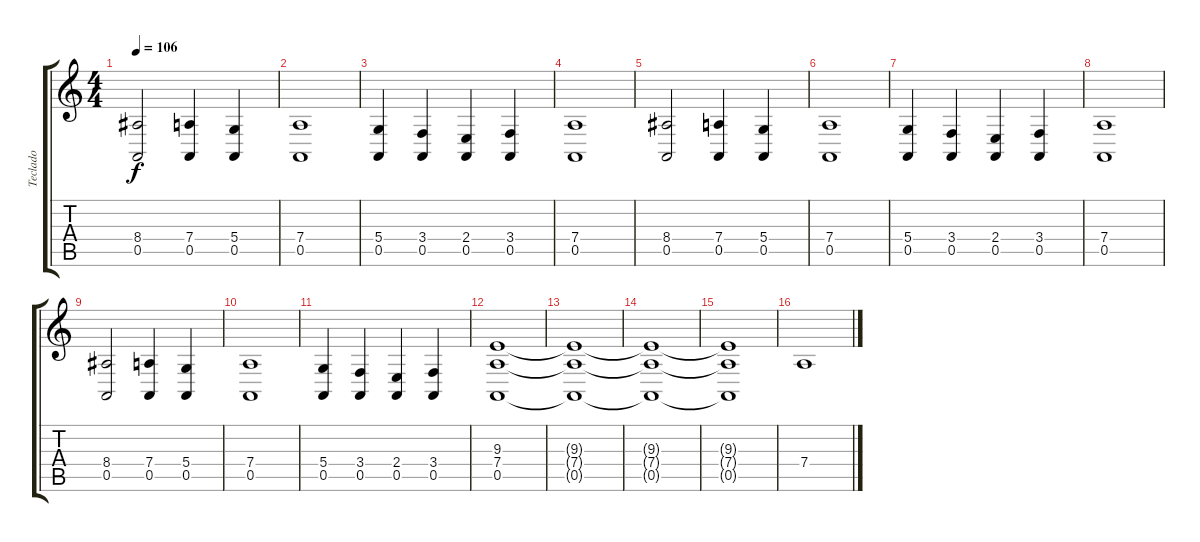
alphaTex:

\track ("Teclado" "Teclado") {instrument stringensemble1}
\staff {score tabs}
\tuning (E4 B3 G3 D3 A2 E2) {hide}
\ts (4 4)
\tempo 106
\clef g2
\ks c
(8.4 0.5).2{dy f} (7.4 0.5).4 (5.4 0.5).4 |
(7.4 0.5).1 |
(5.4 0.5).4 (3.4 0.5).4 (2.4 0.5).4 (3.4 0.5).4 |
(7.4 0.5).1 |
(8.4 0.5).2 (7.4 0.5).4 (5.4 0.5).4 |
(7.4 0.5).1 |
(5.4 0.5).4 (3.4 0.5).4 (2.4 0.5).4 (3.4 0.5).4 |
(7.4 0.5).1 |
(8.4 0.5).2 (7.4 0.5).4 (5.4 0.5).4 |
(7.4 0.5).1 |
(5.4 0.5).4 (3.4 0.5).4 (2.4 0.5).4 (3.4 0.5).4 |
(9.3 7.4 0.5).1{volume 0} |
(9.3{t} 7.4{t} 0.5{t}).1 |
(9.3{t} 7.4{t} 0.5{t}).1 |
(9.3{t} 7.4{t} 0.5{t}).1 |
7.4.1{volume 14}
